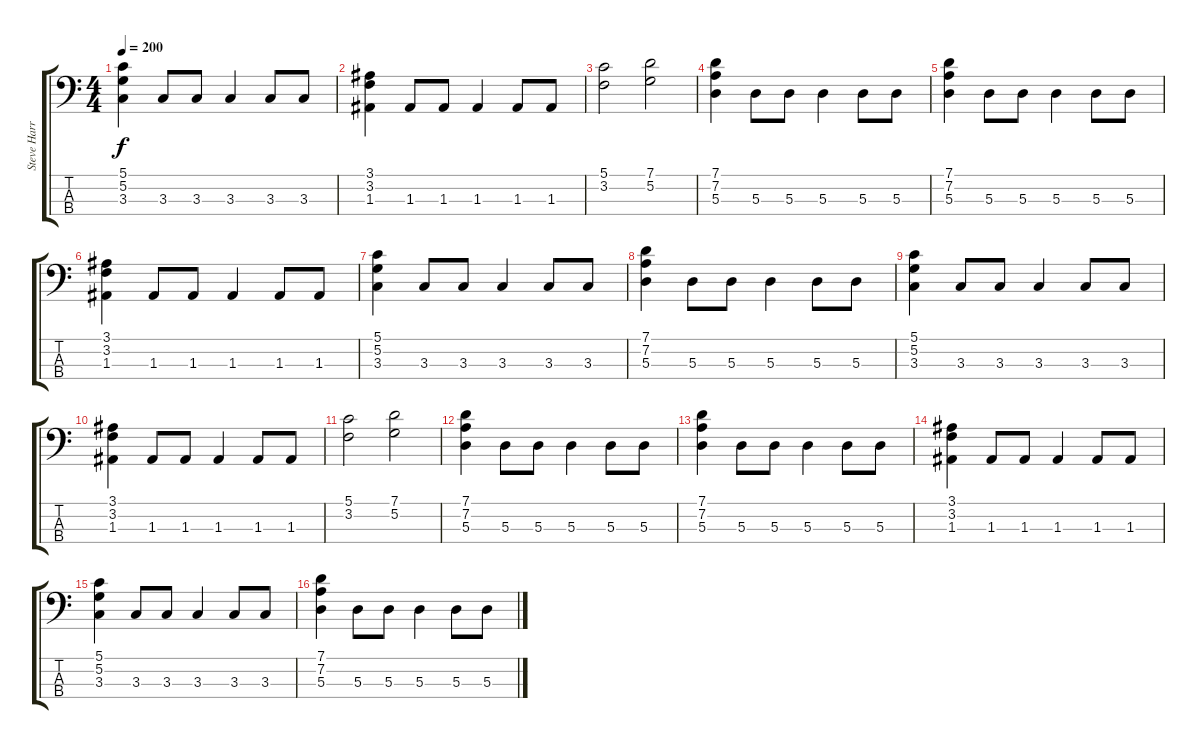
\track ("Steve Harris" "Steve Harr") {instrument electricbassfinger}
\staff {score tabs}
\tuning (G2 D2 A1 E1) {hide}
\ts (4 4)
\tempo 200
\clef f4
\ks c
(5.1 5.2 3.3).4{dy f} 3.3.8 3.3.8 3.3.4 3.3.8 3.3.8 |
(3.1 3.2 1.3).4 1.3.8 1.3.8 1.3.4 1.3.8 1.3.8 |
(5.1 3.2).2 (7.1 5.2).2 |
(7.1 7.2 5.3).4 5.3.8 5.3.8 5.3.4 5.3.8 5.3.8 |
(7.1 7.2 5.3).4 5.3.8 5.3.8 5.3.4 5.3.8 5.3.8 |
(3.1 3.2 1.3).4 1.3.8 1.3.8 1.3.4 1.3.8 1.3.8 |
(5.1 5.2 3.3).4 3.3.8 3.3.8 3.3.4 3.3.8 3.3.8 |
(7.1 7.2 5.3).4 5.3.8 5.3.8 5.3.4 5.3.8 5.3.8 |
(5.1 5.2 3.3).4 3.3.8 3.3.8 3.3.4 3.3.8 3.3.8 |
(3.1 3.2 1.3).4 1.3.8 1.3.8 1.3.4 1.3.8 1.3.8 |
(5.1 3.2).2 (7.1 5.2).2 |
(7.1 7.2 5.3).4 5.3.8 5.3.8 5.3.4 5.3.8 5.3.8 |
(7.1 7.2 5.3).4 5.3.8 5.3.8 5.3.4 5.3.8 5.3.8 |
(3.1 3.2 1.3).4 1.3.8 1.3.8 1.3.4 1.3.8 1.3.8 |
(5.1 5.2 3.3).4 3.3.8 3.3.8 3.3.4 3.3.8 3.3.8 |
(7.1 7.2 5.3).4 5.3.8 5.3.8 5.3.4 5.3.8 5.3.8
